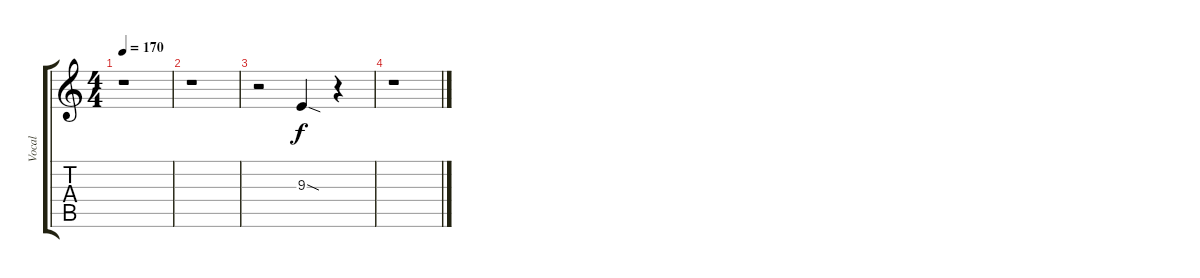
\track ("Vocal" "Vocal") {instrument oboe}
\staff {score tabs}
\tuning (E4 B3 G3 D3 A2 E2) {hide}
\ts (4 4)
\tempo 170
\clef g2
\ks c
r.1{dy f} |
r.1 |
r.2 9.3{sod}.4 r.4 |
r.1
